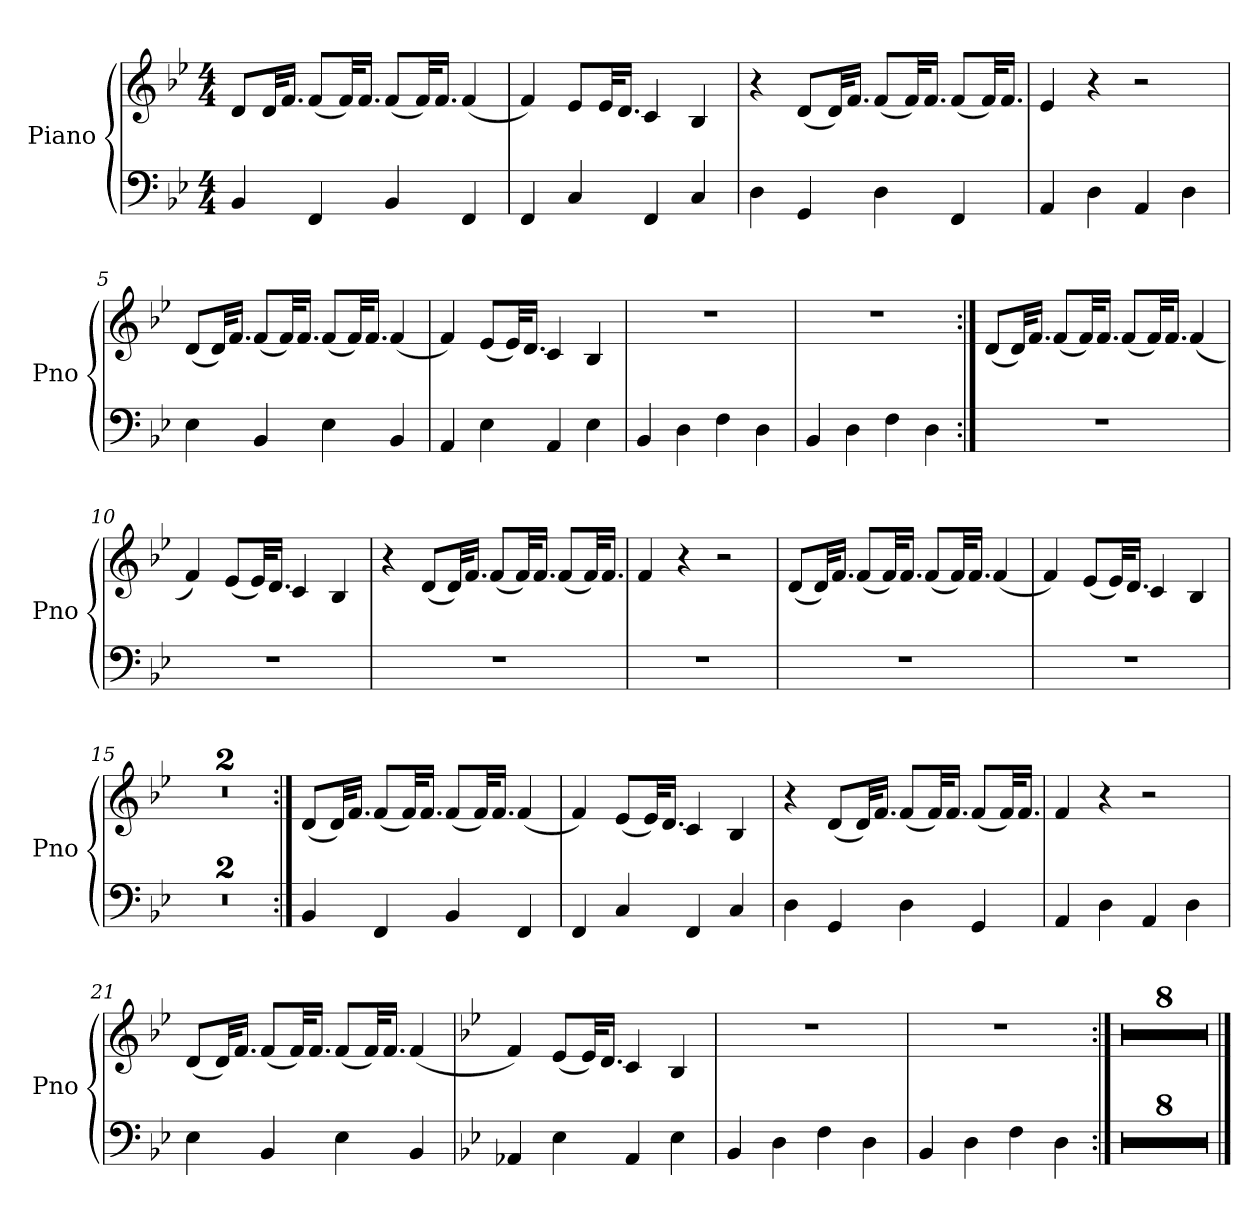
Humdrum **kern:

**kern	**kern
*part1	*part1
*staff2	*staff1
*I"Piano	*
*I'Pno	*
*clefF4	*clefG2
*k[b-e-]	*k[b-e-]
*M4/4	*M4/4
=1	=1
4BB-/	8d/L
.	32d/KL
.	16.f/JJ
4FF/	(8f/L
.	32f/KL)
.	16.f/JJ
4BB-/	(8f/L
.	32f/KL)
.	16.f/JJ
4FF/	(4f/
=2	=2
4FF/	4f/)
4C/	8e-/L
.	32e-/KL
.	16.d/JJ
4FF/	4c/
4C/	4B-/
!!LO:LB:g=z
=3	=3
4D\	4r
4GG/	(8d/L
.	32d/KL)
.	16.f/JJ
4D\	(8f/L
.	32f/KL)
.	16.f/JJ
4FF/	(8f/L
.	32f/KL)
.	16.f/JJ
=4	=4
4AA/	4e-/
4D\	4r
4AA/	2r
4D\	.
!!LO:LB:g=z
=5	=5
4E-\	(8d/L
.	32d/KL)
.	16.f/JJ
4BB-/	(8f/L
.	32f/KL)
.	16.f/JJ
4E-\	(8f/L
.	32f/KL)
.	16.f/JJ
4BB-/	(4f/
=6	=6
4AA/	4f/)
4E-\	(8e-/L
.	32e-/KL)
.	16.d/JJ
4AA/	4c/
4E-\	4B-/
=7	=7
4BB-/	1r
4D\	.
4F\	.
4D\	.
!!LO:LB:g=z
=8	=8
4BB-/	1r
4D\	.
4F\	.
4D\	.
=9:|!	=9:|!
1r	(8d/L
.	32d/KL)
.	16.f/JJ
.	(8f/L
.	32f/KL)
.	16.f/JJ
.	(8f/L
.	32f/KL)
.	16.f/JJ
.	(4f/
=10	=10
1r	4f/)
.	(8e-/L
.	32e-/KL)
.	16.d/JJ
.	4c/
.	4B-/
!!LO:LB:g=z
=11	=11
1r	4r
.	(8d/L
.	32d/KL)
.	16.f/JJ
.	(8f/L
.	32f/KL)
.	16.f/JJ
.	(8f/L
.	32f/KL)
.	16.f/JJ
=12	=12
1r	4f/
.	4r
.	2r
!!LO:PB:g=z
=13	=13
1r	(8d/L
.	32d/KL)
.	16.f/JJ
.	(8f/L
.	32f/KL)
.	16.f/JJ
.	(8f/L
.	32f/KL)
.	16.f/JJ
.	(4f/
=14	=14
1r	4f/)
.	(8e-/L
.	32e-/KL)
.	16.d/JJ
.	4c/
.	4B-/
=15	=15
1r	1r
=16	=16
1r	1r
!!LO:LB:g=z
=17:|!	=17:|!
4BB-/	(8d/L
.	32d/KL)
.	16.f/JJ
4FF/	(8f/L
.	32f/KL)
.	16.f/JJ
4BB-/	(8f/L
.	32f/KL)
.	16.f/JJ
4FF/	(4f/
=18	=18
4FF/	4f/)
4C/	(8e-/L
.	32e-/KL)
.	16.d/JJ
4FF/	4c/
4C/	4B-/
!!LO:LB:g=z
=19	=19
4D\	4r
4GG/	(8d/L
.	32d/KL)
.	16.f/JJ
4D\	(8f/L
.	32f/KL)
.	16.f/JJ
4GG/	(8f/L
.	32f/KL)
.	16.f/JJ
=20	=20
4AA/	4f/
4D\	4r
4AA/	2r
4D\	.
!!LO:LB:g=z
=21	=21
4E-\	(8d/L
.	32d/KL)
.	16.f/JJ
4BB-/	(8f/L
.	32f/KL)
.	16.f/JJ
4E-\	(8f/L
.	32f/KL)
.	16.f/JJ
4BB-/	(4f/
=22	=22
*k[b-e-]	*k[b-e-]
4AA-X/	4f/)
4E-\	(8e-/L
.	32e-/KL)
.	16.d/JJ
4AA-/	4c/
4E-\	4B-/
!!LO:LB:g=z
=23	=23
4BB-/	1r
4D\	.
4F\	.
4D\	.
=24	=24
4BB-/	1r
4D\	.
4F\	.
4D\	.
=25:|!	=25:|!
1r	1r
=26	=26
1r	1r
=27	=27
1r	1r
!!LO:LB:g=z
=28	=28
1r	1r
=29	=29
1r	1r
=30	=30
1r	1r
=31	=31
1r	1r
=32	=32
1r	1r
==	==
*-	*-
